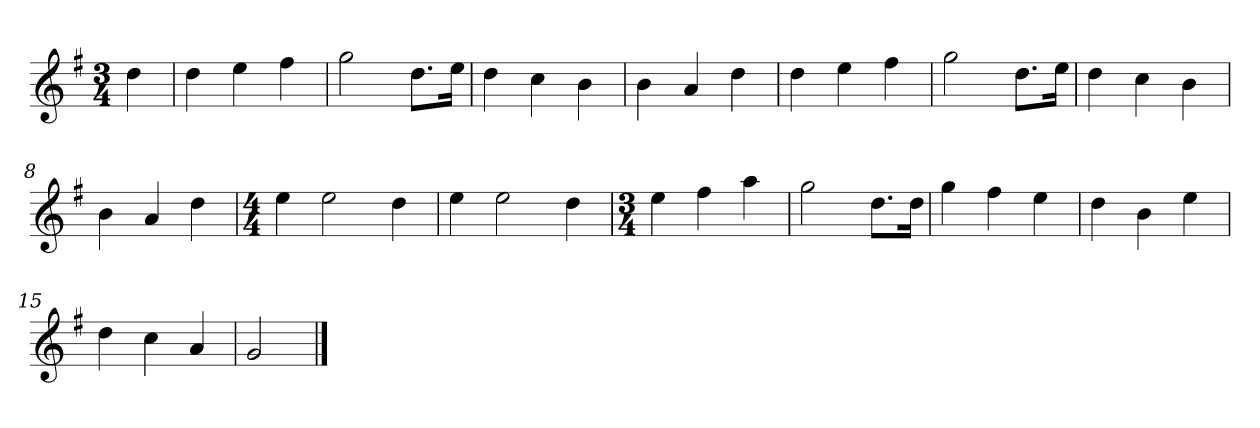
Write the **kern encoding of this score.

**kern
*part1
*staff1
*k[f#]
*M3/4
*MM120
=
4dd
=1
4dd
4ee
4ff#
=2
2gg
8.ddL
16eeJk
=3
4dd
4cc
4b
=4
4b
4a
4dd
=5
4dd
4ee
4ff#
=6
2gg
8.ddL
16eeJk
=7
4dd
4cc
4b
=8
4b
4a
4dd
=9
*M4/4
4ee
2ee
4dd
=10
4ee
2ee
4dd
=11
*M3/4
4ee
4ff#
4aa
=12
2gg
8.ddL
16ddJk
=13
4gg
4ff#
4ee
=14
4dd
4b
4ee
=15
4dd
4cc
4a
=16
2g
==
*-
